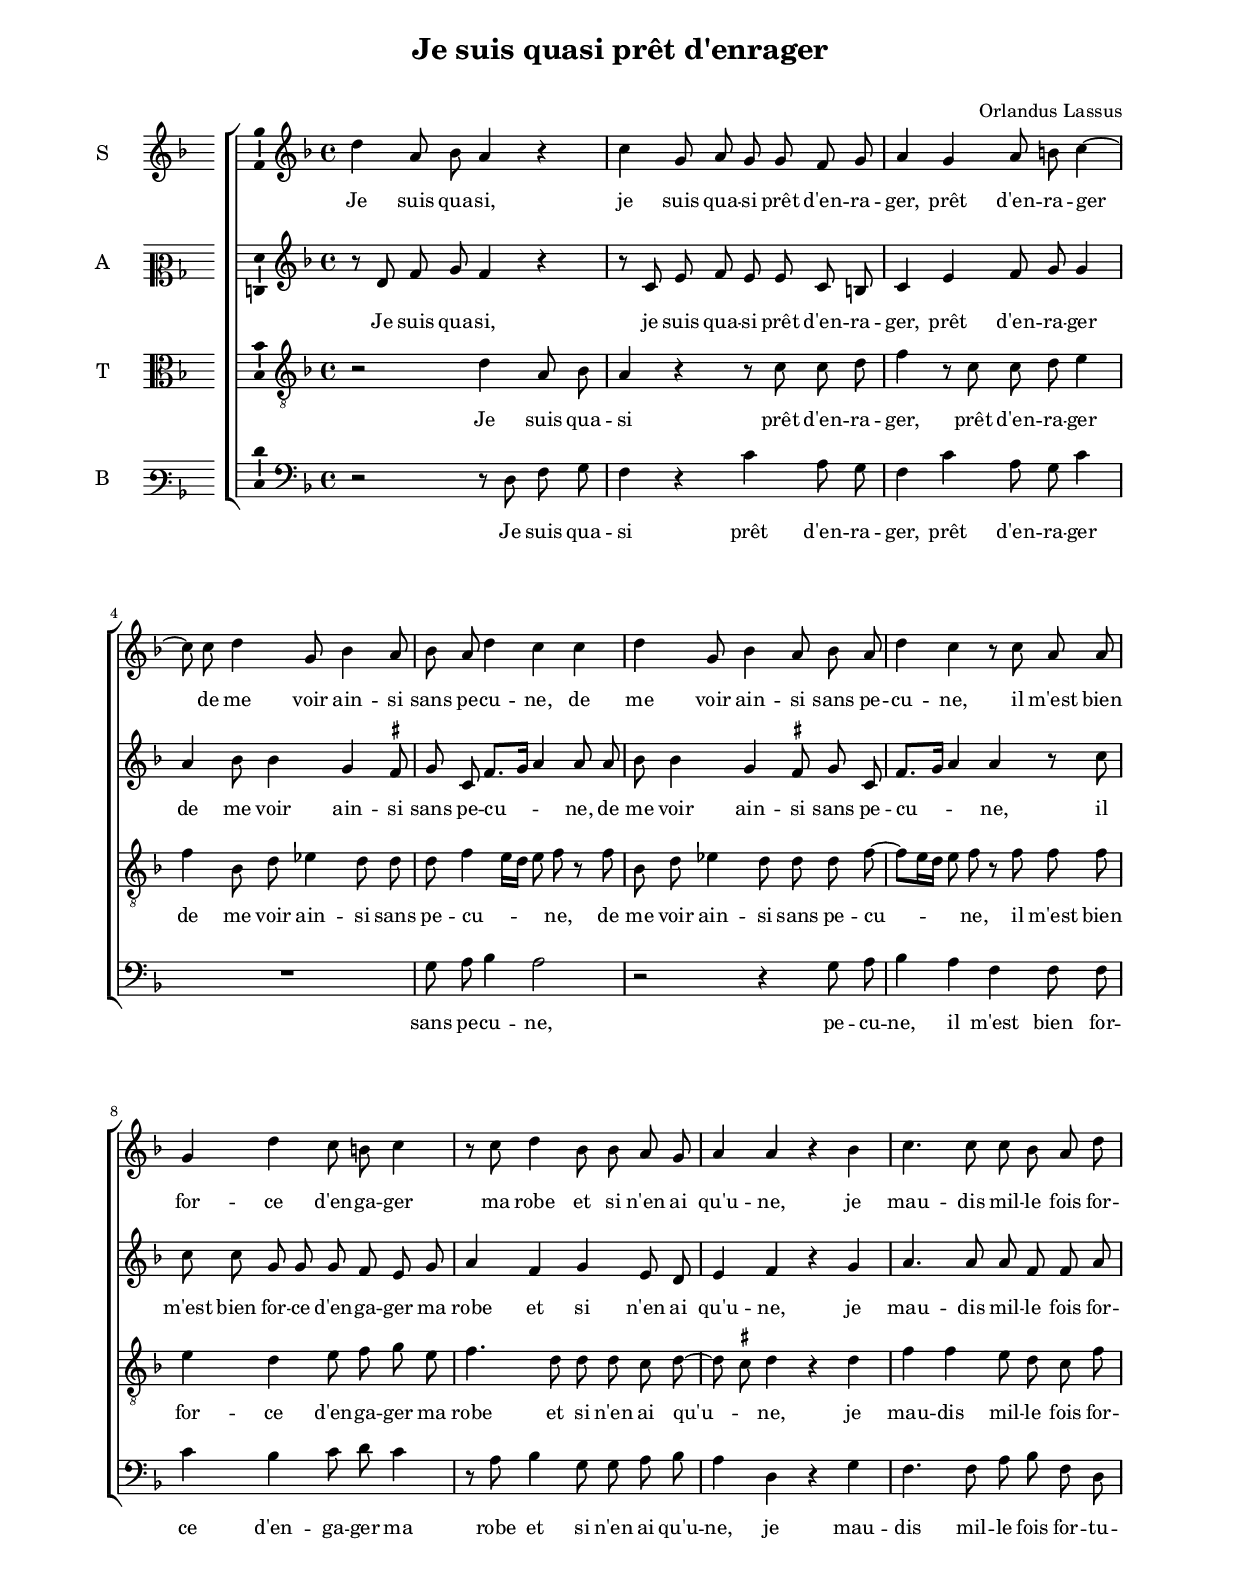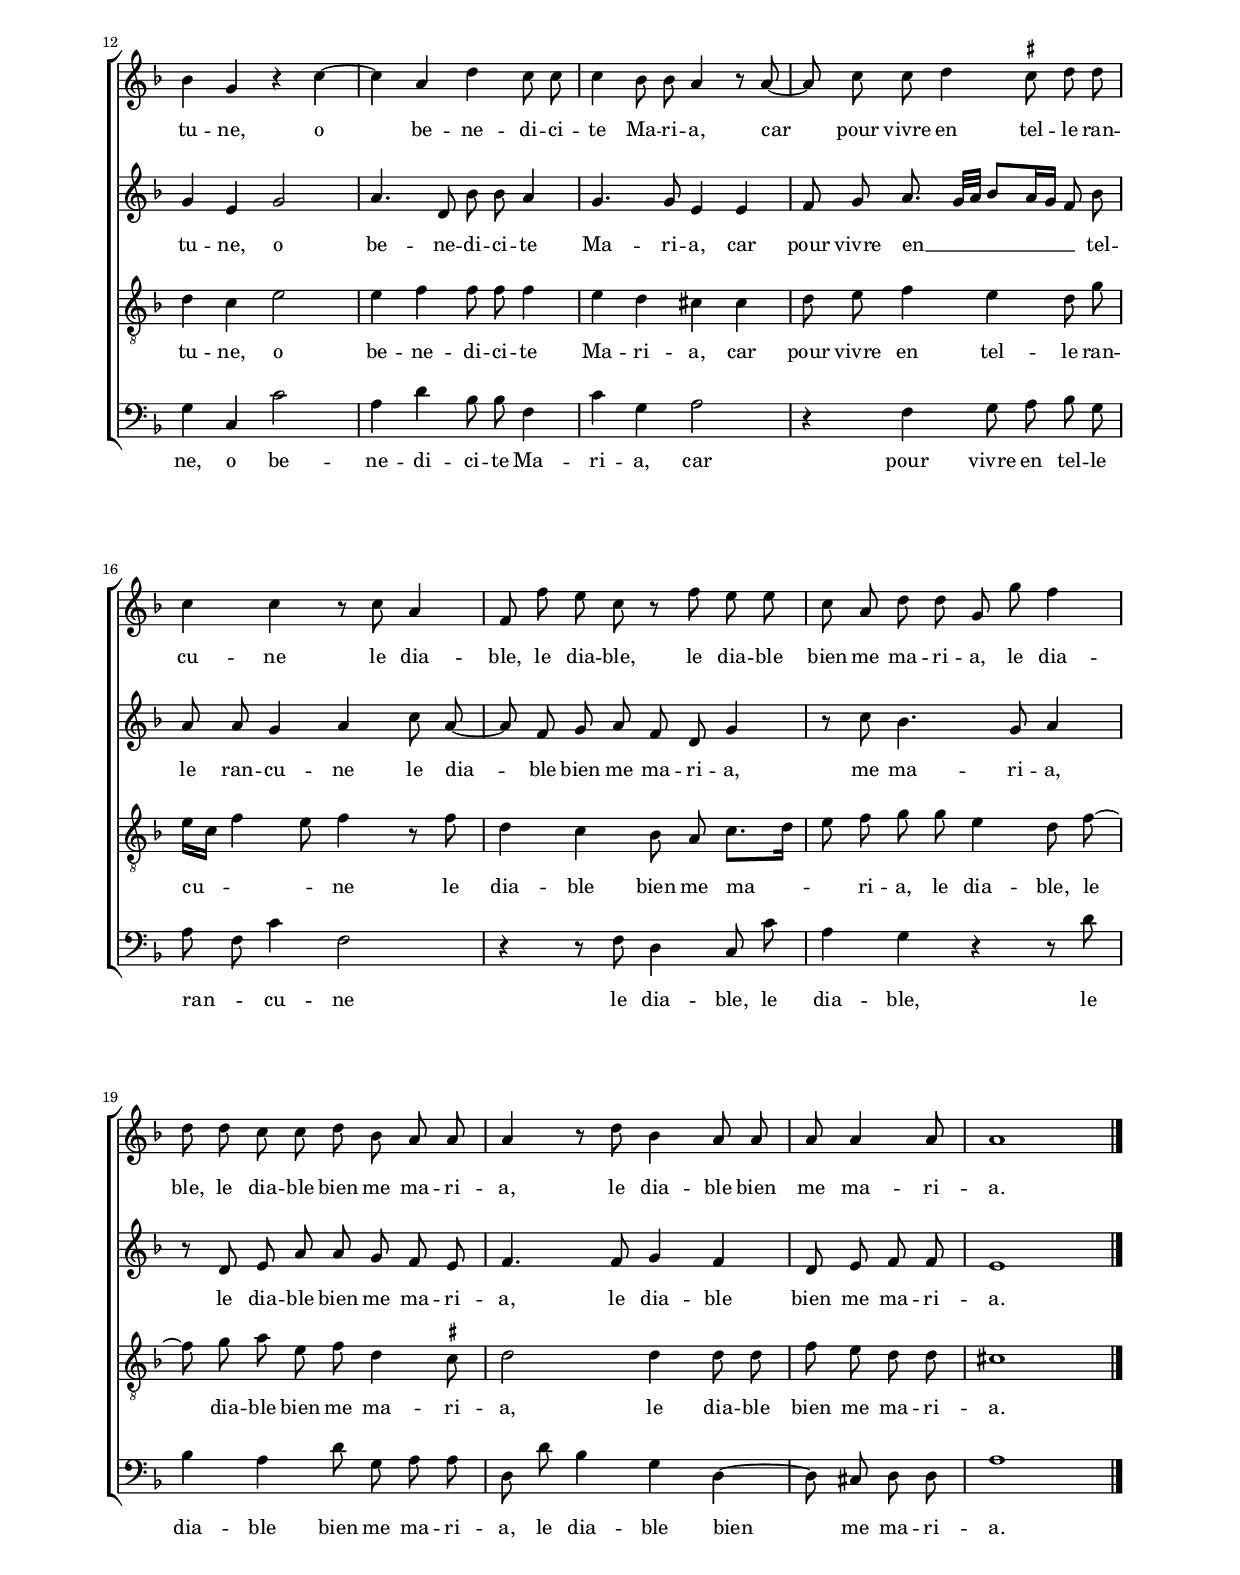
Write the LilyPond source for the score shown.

\header
{
  title="Je suis quasi prêt d'enrager"
  subtitle = \markup { \null }
  composer="Orlandus Lassus"
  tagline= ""
}

\version "2.24.3"
\include "deutsch.ly"
#(set-global-staff-size 16)
% #(set-default-paper-size "letter")
#(ly:set-option 'point-and-click #f)

	
global = {
	\key f \major
	\time 4/4
	\skip 1*20
	\set Score.measureLength = #(ly:make-moment 1/2)
	\skip 2*1
	\set Score.measureLength = #(ly:make-moment 1/1)
	\skip 1*1 \bar "|."
	}

	ficta = { \once \set suggestAccidentals = ##t }
	
	forget = #(define-music-function (music) (ly:music?) #{
		\accidentalStyle forget
		$music
		\accidentalStyle default
		#})
	
	m = \melisma
	me = \melismaEnd


\paper
	{
	top-margin = 2 \cm
	bottom-margin = 2 \cm
	left-margin = 2 \cm
	right-margin = 2 \cm
	ragged-bottom = ##f
	ragged-last-bottom = ##f
	print-page-number = ##f
	system-system-spacing = #'((basic-distance . 20) (minimum-distance . 14) (padding . 8) (strechability . 150))
%	systems-per-page = 3
%	min-systems-per-page = 3
%	oddHeaderMarkup = \markup { \fill-line { \null \null \column \right-align { \fontsize #1 \fromproperty #'page:page-number-string \null } } }
%	evenHeaderMarkup = \markup { \column \right-align { \fontsize #1 \fromproperty #'page:page-number-string \null } }
	}


incipitcantus = \markup { \score {
	{
	\set Staff.instrumentName = \markup { \fontsize #1 "S" }
	\key f \major
	\clef violin
	s4 \bar ""
	}
	\layout  {
	raggedright = ##t
	indent = 1.3 \cm
	line-width = 2.5\cm
	\context { \Staff \remove Time_signature_engraver }
	\override Staff.Clef.Y-extent = #'(0 . 0)
	}} \hspace #1 }
	
      
incipitaltus = \markup { \score {
	{
	\set Staff.instrumentName = \markup { \fontsize #1 "A" }
	\key f \major
	\clef mezzosoprano
	s4 \bar ""
	}
	\layout  {
	raggedright = ##t
	indent = 1.3 \cm
	line-width = 2.5\cm
	\context { \Staff \remove Time_signature_engraver }
	\override Staff.Clef.Y-extent = #'(0 . 0)
	}} \hspace #1 }


incipittenor = \markup { \score {
	{
	\set Staff.instrumentName = \markup { \fontsize #1 "T" }
	\key f \major
	\clef alto
	s4 \bar ""
	}
	\layout  {
	raggedright = ##t
	indent = 1.3 \cm
	line-width = 2.5\cm
	\context { \Staff \remove Time_signature_engraver }
	\override Staff.Clef.Y-extent = #'(0 . 0)
	}} \hspace #1 }


incipitbassus = \markup { \score {
	{
	\set Staff.instrumentName = \markup { \fontsize #1 "B" }
	\key f \major
	\clef varbaritone
	s4 \bar ""
	}
	\layout  {
	raggedright = ##t
	indent = 1.3 \cm
	line-width = 2.5\cm
	\context { \Staff \remove Time_signature_engraver }
	\override Staff.Clef.Y-extent = #'(0 . 0)
	}} \hspace #1 }


cantus =  \relative c''
	{
	\autoBeamOff
	d4 a8 b a4 r
	c4 g8 a g g f g
	a4 g a8 h c4~
	c8 c d4 g,8 b4 a8
%5
	b8 a d4 c c |
	d4 g,8 b4 a8 b a
	d4 c r8 c a a
	g4 d' c8 h c4
	r8 c d4 b8 b a g
%10
	a4 a r b |
	c4. c8 c b a d
	b4 g r c~
	c4 a d c8 c
	c4 b8 b a4 r8 a~
%15
	a8 c c d4 \ficta cis8 d d |
	c4 c r8 c a4
	f8 f' e c r f e e
	c8 a d d g, g' f4
	d8 d c c d b a a
%20
	a4 r8 d b4 a8 a |
	a8 a4 a8
	a1 |
	}


altus =  \relative c'
	{
	\autoBeamOff
	r8 d f g f4 r 
	r8 c e f e e c h
	c4 e f8 g g4
	a4 b8 b4 g \ficta fis8
%5
	g8 c, f8.[ \m g16] a4 \me a8 a |
	b8 b4 g \ficta fis8 g c,
	f8.[ \m g16] a4 \me a r8 c
	c8 c g g g f e g
	a4 f g e8 d
%10
	e4 f r g |
	a4. a8 a f f a
	g4 e g2
	a4. d,8 b' b a4
	g4. g8 e4 e
%15
	f8 g a8. \m g32[ a] b8[ a16 g] f8 \me b |
	a8 a g4 a c8 a~
	a8 f g a f d g4
	r8 c b4. g8 a4
	r8 d, e a a g f e
%20
	f4. f8 g4 f |
	d8 e f f
	e1 |
	}


tenor =  \relative c'
	{
	\autoBeamOff
	r2 d4 a8 b
	a4 r r8 c c d
	f4 r8 c c d e4
	f4 b,8 d es4 d8 d
%5
	d8 f4 \m e16[ d] e8 \me f r f |
	b,8 d es4 d8 d d f~
	f8[ \m e16 d] e8 \me f r f f f
	e4 d e8 f g e
	f4. d8 d d c d~
%10
	d8 \m \ficta cis \me d4 r d |
	f4 f e8 d c f
	d4 c e2
	e4 f f8 f f4
	e4 d cis cis
%15
	d8 e f4 e d8 g |
	e16[ \m c] f4 e8 \me f4 r8 f
	d4 c b8 a c8.[ \m d16]
	e8 \me f g g e4 d8 f~
	f8 g a e f d4 \ficta cis8
%20
	d2 d4 d8 d |
	f8 e d d
	cis1 |
	}


bassus  =  \relative c
	{
	\autoBeamOff
	r2 r8 d f g 
	f4 r c' a8 g
	f4 c' a8 g c4
	R1
%5
	g8 a b4 a2 |
	r2 r4 g8 a
	b4 a f f8 f
	c'4 b c8 d c4
	r8 a b4 g8 g a b
%10
	a4 d, r g |
	f4. f8 a b f d
	g4 c, c'2
	a4 d b8 b f4
	c'4 g a2
%15
	r4 f g8 a b g |
	a8 \m f \me c'4 f,2
	r4 r8 f d4 c8 c'
	a4 g r r8 d'
	b4 a d8 g, a a
%20
	d,8 d' b4 g d~ |
	d8 cis d d
	a'1 |
	}

lyricscantus = \lyricmode {
	Je suis qua -- si,
	je suis qua -- si prêt d'en -- ra -- ger,
	prêt d'en -- ra -- ger
	de me voir ain -- si sans pe -- cu -- ne,
	de me voir ain -- si sans pe -- cu -- ne,
	il m'est bien for -- ce d'en -- ga -- ger
	ma robe et si n'en ai qu'u -- ne,
	je mau -- dis mil -- le fois for -- tu -- ne,
	o be -- ne -- di -- ci -- te Ma -- ri -- a,
	car pour vivre en tel -- le ran -- cu -- ne
	le dia -- ble,
	le dia -- ble,
	le dia -- ble bien me ma -- ri -- a,
	le dia -- ble,
	le dia -- ble bien me ma -- ri -- a,
	le dia -- ble bien me ma -- ri -- a.
	}


lyricsaltus = \lyricmode {
	Je suis qua -- si,
	je suis qua -- si prêt d'en -- ra -- ger,
	prêt d'en -- ra -- ger
	de me voir ain -- si sans pe -- cu -- ne,
	de me voir ain -- si sans pe -- cu -- ne,
	il m'est bien for -- ce d'en -- ga -- ger
	ma robe et si n'en ai qu'u -- ne,
	je mau -- dis mil -- le fois for -- tu -- ne,
	o be -- ne -- di -- ci -- te Ma -- ri -- a,
	car pour vivre en __ tel -- le ran -- cu -- ne
	le dia -- ble bien me ma -- ri -- a,
	me ma -- ri -- a,
	le dia -- ble bien me ma -- ri -- a,
	le dia -- ble bien me ma -- ri -- a.
	}


lyricstenor = \lyricmode {
	Je suis qua -- si prêt d'en -- ra -- ger,
	prêt d'en -- ra -- ger
	de me voir ain -- si sans pe -- cu -- ne,
	de me voir ain -- si sans pe -- cu -- ne,
	il m'est bien for -- ce d'en -- ga -- ger
	ma robe et si n'en ai qu'u -- ne,
	je mau -- dis mil -- le fois for -- tu -- ne,
	o be -- ne -- di -- ci -- te Ma -- ri -- a,
	car pour vivre en tel -- le ran -- cu -- ne
	le dia -- ble bien me ma -- ri -- a,
	le dia -- ble,
	le dia -- ble bien me ma -- ri -- a,
	le dia -- ble bien me ma -- ri -- a.
	}


lyricsbassus = \lyricmode {
	Je suis qua -- si prêt d'en -- ra -- ger,
	prêt d'en -- ra -- ger
	sans pe -- cu -- ne,
	pe -- cu -- ne,
	il m'est bien for -- ce d'en -- ga -- ger
	ma robe et si n'en ai qu'u -- ne,
	je mau -- dis mil -- le fois for -- tu -- ne,
	o be -- ne -- di -- ci -- te Ma -- ri -- a,
	car pour vivre en tel -- le ran -- cu -- ne
	le dia -- ble,
	le dia -- ble,
	le dia -- ble bien me ma -- ri -- a,
	le dia -- ble bien me ma -- ri -- a.
	}


\score
{  
	\transpose c c {
	\new ChoirStaff \with { \override StaffGrouper.staff-staff-spacing.basic-distance = #13 }
	<<

	\new Staff << \global
	\new Voice="v1" {
		\set Staff.instrumentName=\incipitcantus
		\set Staff.midiInstrument = "reed organ"
		\clef violin
		\cantus }
	\new Lyrics \lyricsto "v1" {\lyricscantus }
	>>


	\new Staff << \global
	\new Voice="v2" {
		\set Staff.instrumentName=\incipitaltus
		\set Staff.midiInstrument = "reed organ"
		\clef violin 
		\altus}
	\new Lyrics \lyricsto "v2" {\lyricsaltus }
	>>


	\new Staff << \global
	\new Voice="v3" {
		\set Staff.instrumentName=\incipittenor
		\set Staff.midiInstrument = "reed organ"
		\clef "G_8"
		\tenor }
	\new Lyrics \lyricsto "v3" {\lyricstenor }
	>>


	\new Staff << \global
	\new Voice="v4" {
		\set Staff.instrumentName=\incipitbassus
		\set Staff.midiInstrument = "reed organ"
		\clef bass 
		\bassus }
	\new Lyrics \lyricsto "v4" {\lyricsbassus}
	>>

	>>
	} % transpose

	\layout
	{
	indent = 2.0 \cm
	\context { \Lyrics \override VerticalAxisGroup.nonstaff-relatedstaff-spacing.padding = #1.8 }
	\context { \Staff \override TimeSignature.break-visibility = #end-of-line-invisible }
	\context { \Staff \consists Ambitus_engraver }
	\context { \Score \override BarNumber.padding = #2 }
	\context { \Voice \override NoteHead.style = #'baroque }
	}

\midi
	{
    \tempo 4 = 85
	}
	
}


% EOF
